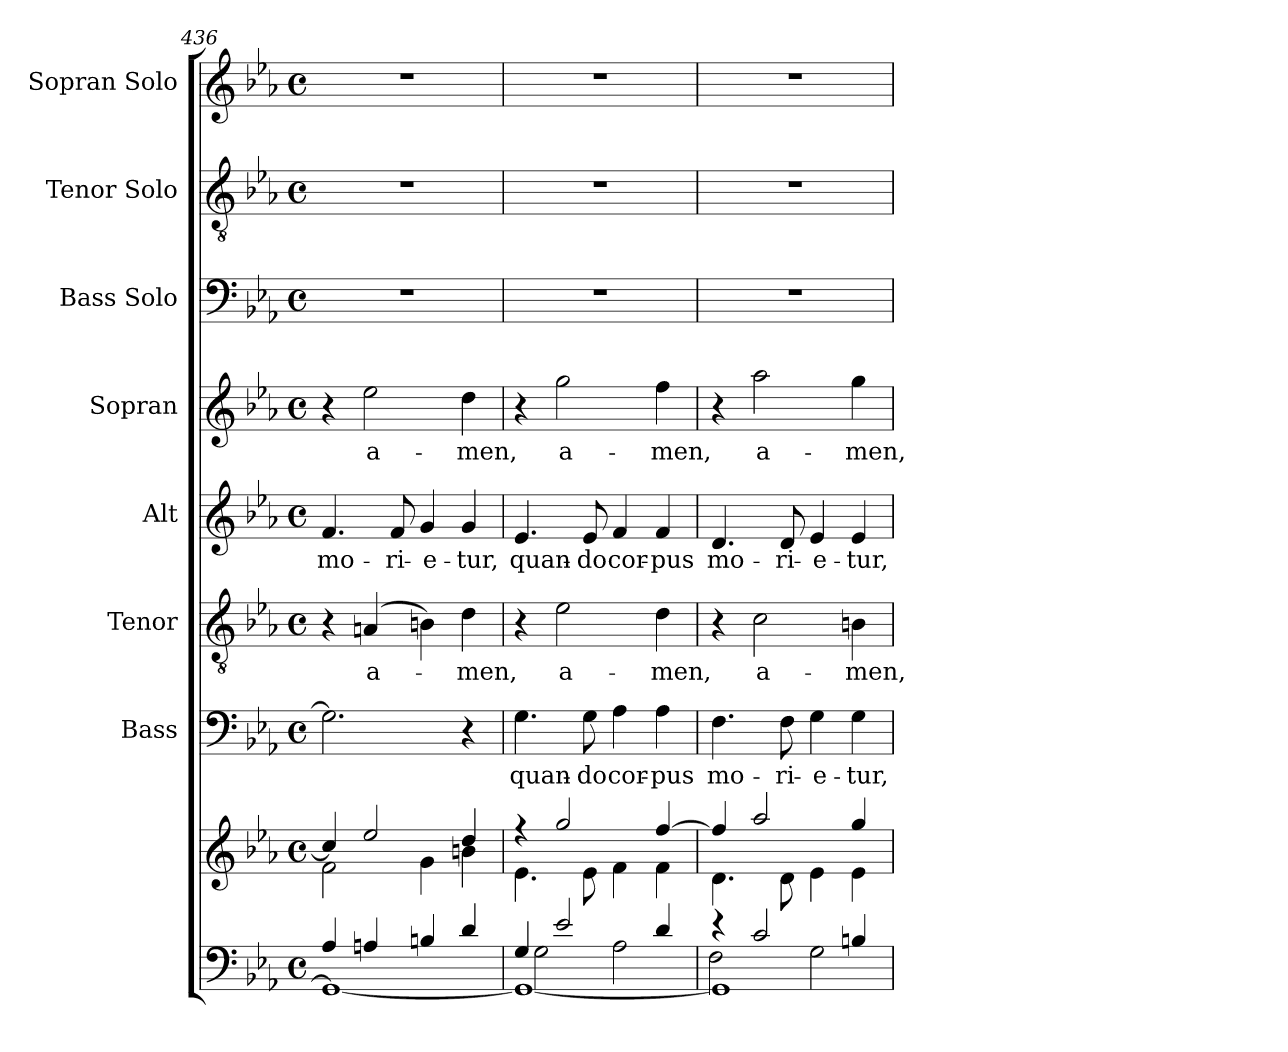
**kern	**kern	**kern	**text	**kern	**text	**kern	**text	**kern	**text	**kern	**kern	**kern
*part8	*part8	*part7	*part7	*part6	*part6	*part5	*part5	*part4	*part4	*part3	*part2	*part1
*staff9	*staff8	*staff7	*staff7	*staff6	*staff6	*staff5	*staff5	*staff4	*staff4	*staff3	*staff2	*staff1
*	*	*I"Bass	*	*I"Tenor	*	*I"Alt	*	*I"Sopran	*	*I"Bass Solo	*I"Tenor Solo	*I"Sopran Solo
*	*	*I'B.	*	*I'T.	*	*I'A.	*	*I'S.	*	*I'B. Solo	*I'T. Solo	*I'S. Solo
*clefF4	*clefG2	*clefF4	*	*clefGv2	*	*clefG2	*	*clefG2	*	*clefF4	*clefGv2	*clefG2
*k[b-e-a-]	*k[b-e-a-]	*k[b-e-a-]	*	*k[b-e-a-]	*	*k[b-e-a-]	*	*k[b-e-a-]	*	*k[b-e-a-]	*k[b-e-a-]	*k[b-e-a-]
*E-:	*E-:	*E-:	*	*E-:	*	*E-:	*	*E-:	*	*E-:	*E-:	*E-:
*M4/4	*M4/4	*M4/4	*	*M4/4	*	*M4/4	*	*M4/4	*	*M4/4	*M4/4	*M4/4
*met(c)	*met(c)	*met(c)	*	*met(c)	*	*met(c)	*	*met(c)	*	*met(c)	*met(c)	*met(c)
=436	=436	=436	=436	=436	=436	=436	=436	=436	=436	=436	=436	=436
*^	*^	*	*	*	*	*	*	*	*	*	*	*
!	!	!	!	!	!	!	!	!	!LO:LY:b	!	!	!	!	!
4A-/	1GG_	4cc/]	2f\	2.G\]	.	4r	.	4.f/	mo-	4r	.	1r	1r	1r
!	!	!	!	!	!	!	!LO:LY:b	!	!	!	!LO:LY:b	!	!	!
4An/	.	2ee-/	.	.	.	(4An/	a-	.	.	2ee-\	a-	.	.	.
!	!	!	!	!	!	!	!	!	!LO:LY:b	!	!	!	!	!
.	.	.	.	.	.	.	.	8f/	-ri-	.	.	.	.	.
!	!	!	!	!	!	!	!	!	!LO:LY:b	!	!	!	!	!
4Bn/	.	.	4g\	.	.	4Bn\)	.	4g/	-e-	.	.	.	.	.
!	!	!	!	!	!	!	!LO:LY:b	!	!LO:LY:b	!	!LO:LY:b	!	!	!
4d/	.	4dd/	4bn\	4r	.	4d\	-men,	4g/	-tur,	4dd\	-men,	.	.	.
=437	=437	=437	=437	=437	=437	=437	=437	=437	=437	=437	=437	=437	=437	=437
*	*^	*	*	*	*	*	*	*	*	*	*	*	*	*
!	!	!	!	!	!	!LO:LY:b	!	!	!	!LO:LY:b	!	!	!	!	!
4G/	1GG_	2G\	4rff	4.e-\	4.G\	quan-	4r	.	4.e-/	quan-	4r	.	1r	1r	1r
!	!	!	!	!	!	!	!	!LO:LY:b	!	!	!	!LO:LY:b	!	!	!
2e-/	.	.	2gg/	.	.	.	2e-\	a-	.	.	2gg\	a-	.	.	.
!	!	!	!	!	!	!LO:LY:b	!	!	!	!LO:LY:b	!	!	!	!	!
.	.	.	.	8e-\	8G\	-do	.	.	8e-/	-do	.	.	.	.	.
!	!	!	!	!	!	!LO:LY:b	!	!	!	!LO:LY:b	!	!	!	!	!
.	.	2A-\	.	4f\	4A-\	cor-	.	.	4f/	cor-	.	.	.	.	.
!	!	!	!	!	!	!LO:LY:b	!	!LO:LY:b	!	!LO:LY:b	!	!LO:LY:b	!	!	!
4d/	.	.	[>4ff/	4f\	4A-\	-pus	4d\	-men,	4f/	-pus	4ff\	-men,	.	.	.
!!LO:PB:g=z
=438	=438	=438	=438	=438	=438	=438	=438	=438	=438	=438	=438	=438	=438	=438	=438
!	!	!	!	!	!	!LO:LY:b	!	!	!	!LO:LY:b	!	!	!	!	!
4rd	1GG]	2F\	4ff/]	4.d\	4.F\	mo-	4r	.	4.d/	mo-	4r	.	1r	1r	1r
!	!	!	!	!	!	!	!	!LO:LY:b	!	!	!	!LO:LY:b	!	!	!
2c/	.	.	2aa-/	.	.	.	2c\	a-	.	.	2aa-\	a-	.	.	.
!	!	!	!	!	!	!LO:LY:b	!	!	!	!LO:LY:b	!	!	!	!	!
.	.	.	.	8d\	8F\	-ri-	.	.	8d/	-ri-	.	.	.	.	.
!	!	!	!	!	!	!LO:LY:b	!	!	!	!LO:LY:b	!	!	!	!	!
.	.	2G\	.	4e-\	4G\	-e-	.	.	4e-/	-e-	.	.	.	.	.
!	!	!	!	!	!	!LO:LY:b	!	!LO:LY:b	!	!LO:LY:b	!	!LO:LY:b	!	!	!
4Bn/	.	.	4gg/	4e-\	4G\	-tur,	4Bn\	-men,	4e-/	-tur,	4gg\	-men,	.	.	.
*v	*v	*v	*	*	*	*	*	*	*	*	*	*	*	*	*
*	*v	*v	*	*	*	*	*	*	*	*	*	*	*
=	=	=	=	=	=	=	=	=	=	=	=	=
*-	*-	*-	*-	*-	*-	*-	*-	*-	*-	*-	*-	*-
